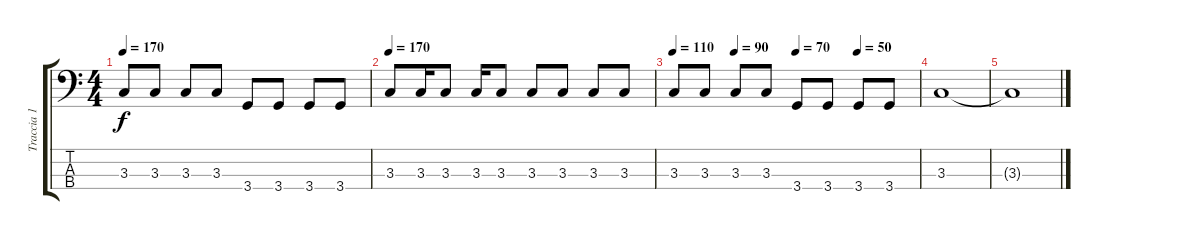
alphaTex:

\track ("Traccia 1" "Traccia 1") {instrument electricbasspick}
\staff {score tabs}
\tuning (G2 D2 A1 E1) {hide}
\ts (4 4)
\tempo 170
\clef f4
\ks c
3.3.8{dy f} 3.3.8 3.3.8 3.3.8 3.4.8 3.4.8 3.4.8 3.4.8 |
\tempo 170
3.3.8 3.3.16 3.3.8 3.3.16 3.3.8 3.3.8 3.3.8 3.3.8 3.3.8 |
\tempo 110
\tempo (90 0.25)
\tempo (70 0.5)
\tempo (50 0.75)
3.3.8 3.3.8 3.3.8 3.3.8 3.4.8 3.4.8 3.4.8 3.4.8 |
3.3.1 |
3.3{t}.1{volume 10}
